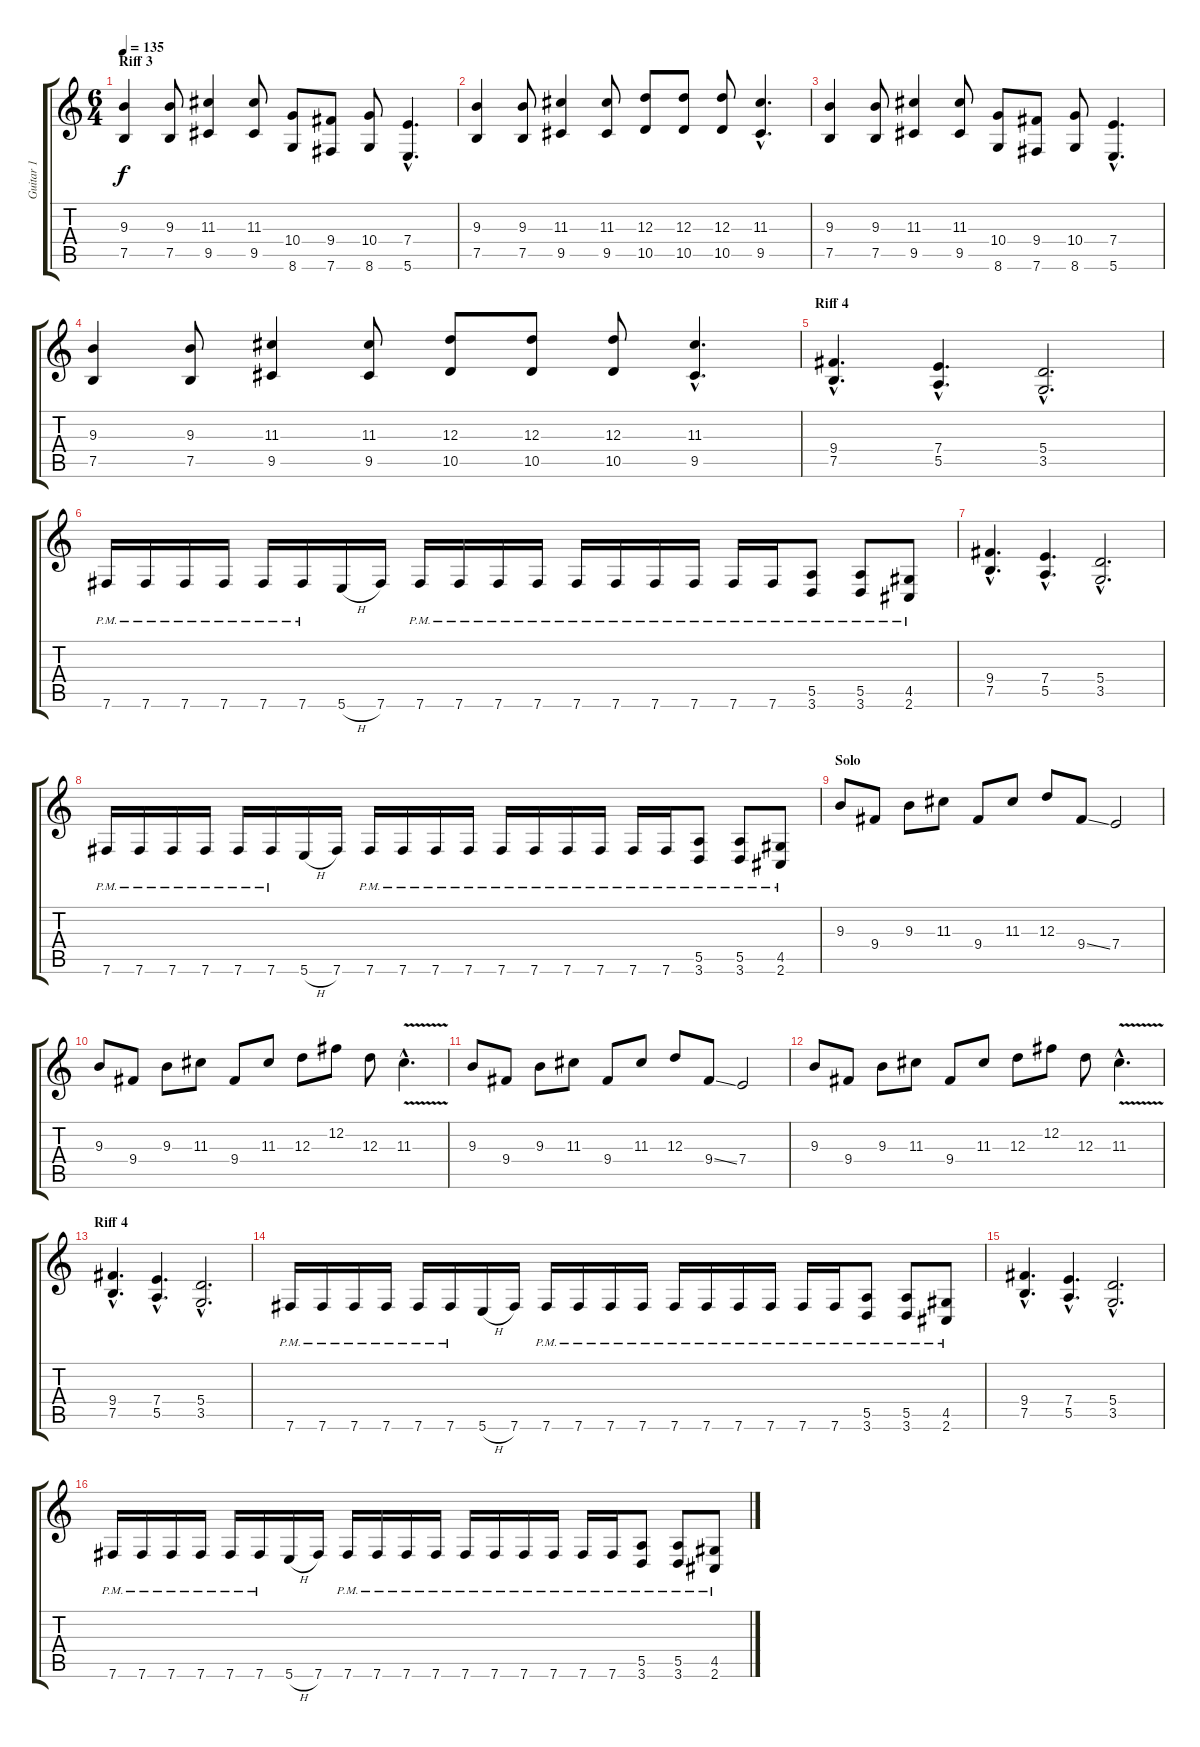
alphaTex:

\track ("Guitar 1" "Guitar 1") {instrument distortionguitar}
\staff {score tabs}
\tuning (B3 Gb3 D3 A2 E2 B1) {hide}
\ts (6 4)
\section ("" "Riff 3")
\tempo 135
\clef g2
\ks c
(9.3 7.5).4{dy f} (9.3 7.5).8 (11.3 9.5).4 (11.3 9.5).8 (10.4 8.6).8 (9.4 7.6).8 (10.4 8.6).8 (7.4{hac} 5.6{hac}).4{d} |
(9.3 7.5).4 (9.3 7.5).8 (11.3 9.5).4 (11.3 9.5).8 (12.3 10.5).8 (12.3 10.5).8 (12.3 10.5).8 (11.3{hac} 9.5{hac}).4{d} |
(9.3 7.5).4 (9.3 7.5).8 (11.3 9.5).4 (11.3 9.5).8 (10.4 8.6).8 (9.4 7.6).8 (10.4 8.6).8 (7.4{hac} 5.6{hac}).4{d} |
(9.3 7.5).4 (9.3 7.5).8 (11.3 9.5).4 (11.3 9.5).8 (12.3 10.5).8 (12.3 10.5).8 (12.3 10.5).8 (11.3{hac} 9.5{hac}).4{d} |
\section ("" "Riff 4")
(9.4{hac} 7.5{hac}).4{d} (7.4{hac} 5.5{hac}).4{d} (5.4{hac} 3.5{hac}).2{d} |
7.6{pm}.16 7.6{pm}.16 7.6{pm}.16 7.6{pm}.16 7.6{pm}.16 7.6{pm}.16 5.6{h}.16 7.6.16 7.6{pm}.16 7.6{pm}.16 7.6{pm}.16 7.6{pm}.16 7.6{pm}.16 7.6{pm}.16 7.6{pm}.16 7.6{pm}.16 7.6{pm}.16 7.6{pm}.16 (5.5 3.6{pm}).8 (5.5 3.6{pm}).8 (4.5 2.6{pm}).8 |
(9.4{hac} 7.5{hac}).4{d} (7.4{hac} 5.5{hac}).4{d} (5.4{hac} 3.5{hac}).2{d} |
7.6{pm}.16 7.6{pm}.16 7.6{pm}.16 7.6{pm}.16 7.6{pm}.16 7.6{pm}.16 5.6{h}.16 7.6.16 7.6{pm}.16 7.6{pm}.16 7.6{pm}.16 7.6{pm}.16 7.6{pm}.16 7.6{pm}.16 7.6{pm}.16 7.6{pm}.16 7.6{pm}.16 7.6{pm}.16 (5.5 3.6{pm}).8 (5.5 3.6{pm}).8 (4.5 2.6{pm}).8 |
\section ("" "Solo")
9.3.8 9.4.8 9.3.8 11.3.8 9.4.8 11.3.8 12.3.8 9.4{ss}.8 7.4.2 |
9.3.8 9.4.8 9.3.8 11.3.8 9.4.8 11.3.8 12.3.8 12.2.8 12.3.8 11.3{v hac}.4{d} |
9.3.8 9.4.8 9.3.8 11.3.8 9.4.8 11.3.8 12.3.8 9.4{ss}.8 7.4.2 |
9.3.8 9.4.8 9.3.8 11.3.8 9.4.8 11.3.8 12.3.8 12.2.8 12.3.8 11.3{v hac}.4{d} |
\section ("" "Riff 4")
(9.4{hac} 7.5{hac}).4{d} (7.4{hac} 5.5{hac}).4{d} (5.4{hac} 3.5{hac}).2{d} |
7.6{pm}.16 7.6{pm}.16 7.6{pm}.16 7.6{pm}.16 7.6{pm}.16 7.6{pm}.16 5.6{h}.16 7.6.16 7.6{pm}.16 7.6{pm}.16 7.6{pm}.16 7.6{pm}.16 7.6{pm}.16 7.6{pm}.16 7.6{pm}.16 7.6{pm}.16 7.6{pm}.16 7.6{pm}.16 (5.5 3.6{pm}).8 (5.5 3.6{pm}).8 (4.5 2.6{pm}).8 |
(9.4{hac} 7.5{hac}).4{d} (7.4{hac} 5.5{hac}).4{d} (5.4{hac} 3.5{hac}).2{d} |
7.6{pm}.16 7.6{pm}.16 7.6{pm}.16 7.6{pm}.16 7.6{pm}.16 7.6{pm}.16 5.6{h}.16 7.6.16 7.6{pm}.16 7.6{pm}.16 7.6{pm}.16 7.6{pm}.16 7.6{pm}.16 7.6{pm}.16 7.6{pm}.16 7.6{pm}.16 7.6{pm}.16 7.6{pm}.16 (5.5 3.6{pm}).8 (5.5 3.6{pm}).8 (4.5 2.6{pm}).8
